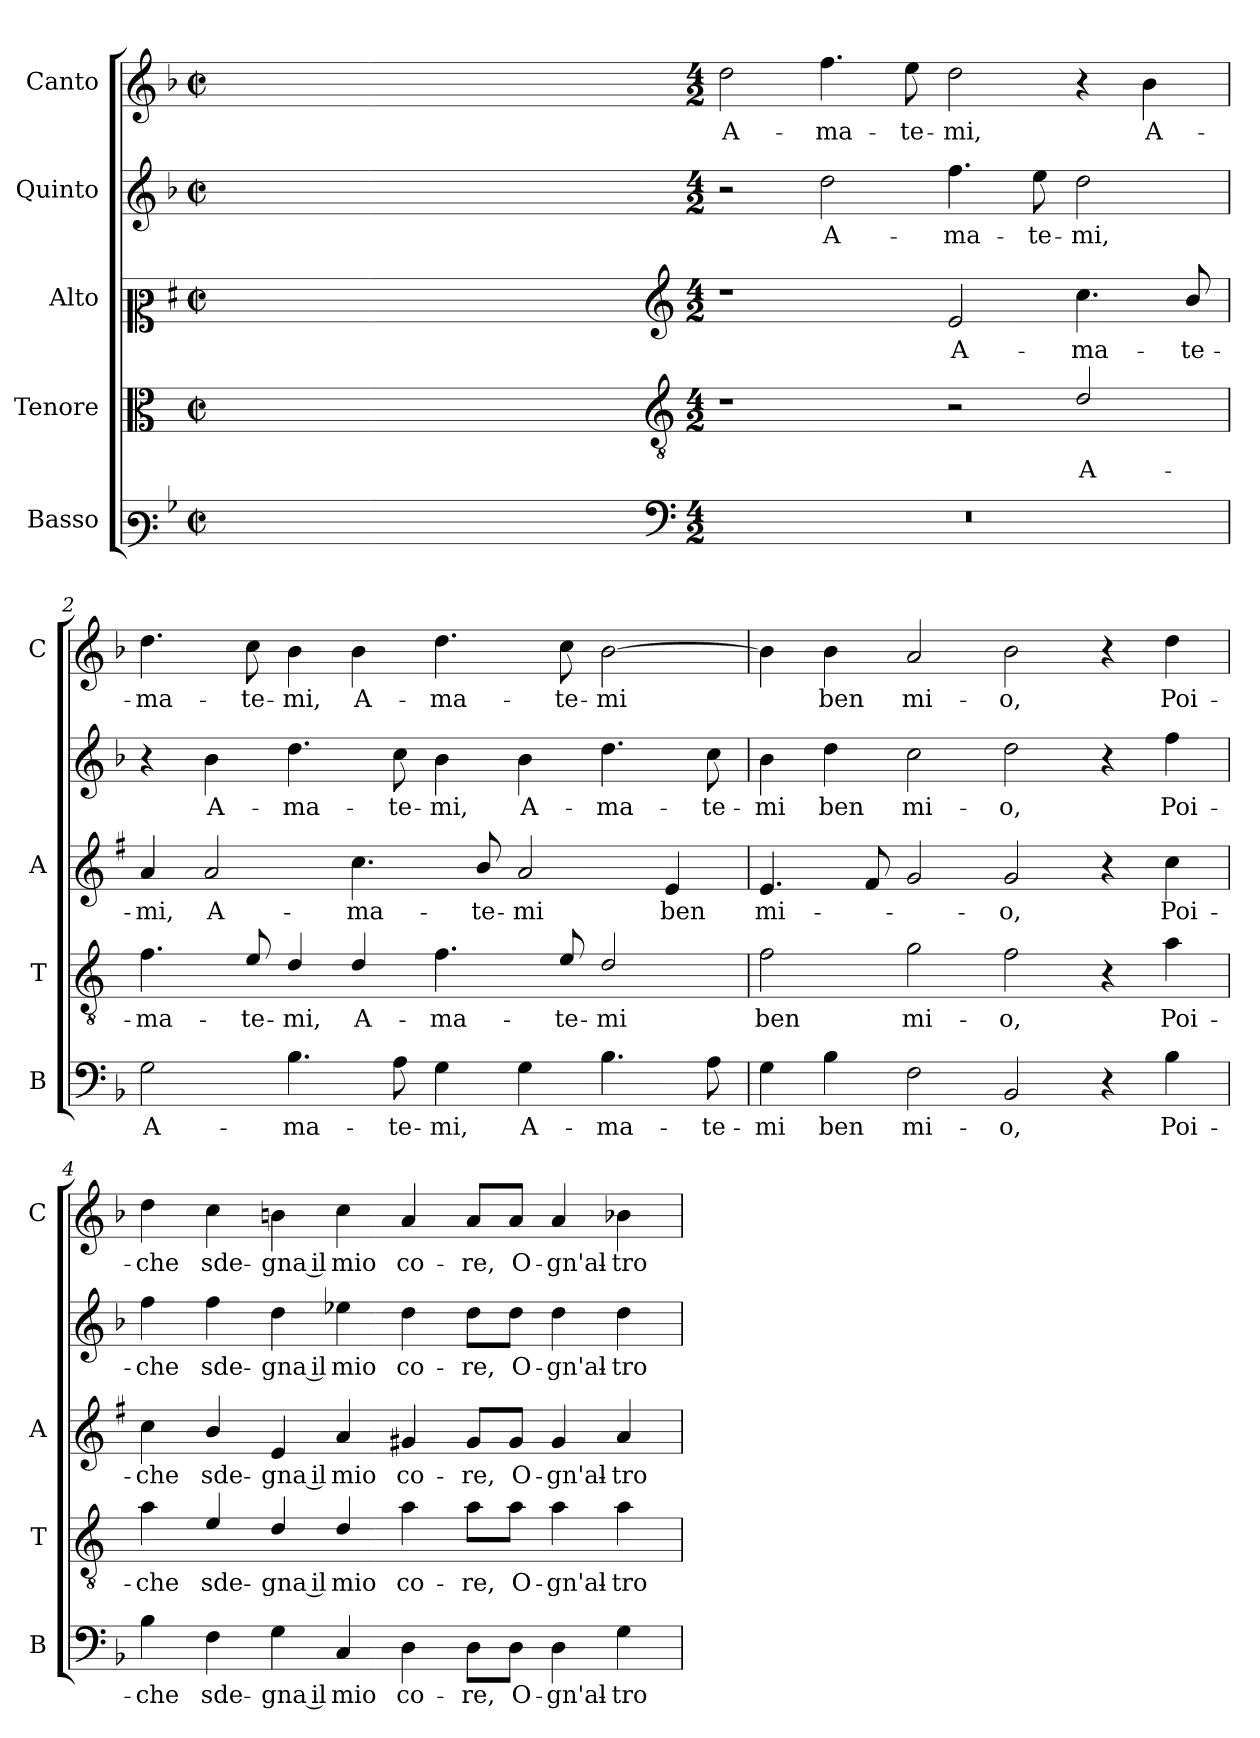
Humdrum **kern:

**kern	**text	**kern	**text	**kern	**text	**kern	**text	**kern	**text
*part5	*part5	*part4	*part4	*part3	*part3	*part2	*part2	*part1	*part1
*staff5	*staff5	*staff4	*staff4	*staff3	*staff3	*staff2	*staff2	*staff1	*staff1
*I"Basso	*	*I"Tenore	*	*I"Alto	*	*I"Quinto	*	*I"Canto	*
*I'B	*	*I'T	*	*I'A	*	*	*	*I'C	*
*clefF3	*	*clefC3	*	*clefC2	*	*clefG2	*	*clefG2	*
*	*	*ITrd4c7	*	*ITrd1c2	*	*	*	*	*
*k[b-]	*	*k[b-]	*	*k[b-]	*	*k[b-]	*	*k[b-]	*
*F:	*	*F:	*	*F:	*	*F:	*	*F:	*
*M2/2	*	*M2/2	*	*M2/2	*	*M2/2	*	*M2/2	*
*met(c|)	*	*met(c|)	*	*met(c|)	*	*met(c|)	*	*met(c|)	*
=	=	=	=	=	=	=	=	=	=
1ryy	.	1ryy	.	1ryy	.	1ryy	.	1ryy	.
=1X-	=1X-	=1X-	=1X-	=1X-	=1X-	=1X-	=1X-	=1X-	=1X-
4ryy	.	4ryy	.	4ryy	.	4ryy	.	4ryy	.
4ryy	.	4ryy	.	4ryy	.	4ryy	.	4ryy	.
4ryy	.	4ryy	.	4ryy	.	4ryy	.	4ryy	.
4ryy	.	4ryy	.	4ryy	.	4ryy	.	4ryy	.
=1-	=1-	=1-	=1-	=1-	=1-	=1-	=1-	=1-	=1-
*clefF4	*	*clefGv2	*	*clefG2	*	*	*	*	*
*M4/2	*	*M4/2	*	*M4/2	*	*M4/2	*	*M4/2	*
!	!	!	!	!	!	!	!	!	!LO:LY:b
0r	.	1r	.	1r	.	2r	.	2dd\	A-
!	!	!	!	!	!	!	!LO:LY:b	!	!LO:LY:b
.	.	.	.	.	.	2dd\	A-	4.ff\	-ma-
!	!	!	!	!	!	!	!	!	!LO:LY:b
.	.	.	.	.	.	.	.	8ee\	-te-
!	!	!	!	!	!LO:LY:b	!	!LO:LY:b	!	!LO:LY:b
.	.	2r	.	2d/	A-	4.ff\	-ma-	2dd\	-mi,
!	!	!	!	!	!	!	!LO:LY:b	!	!
.	.	.	.	.	.	8ee\	-te-	.	.
!	!	!	!LO:LY:b	!	!LO:LY:b	!	!LO:LY:b	!	!
.	.	2G/	A-	4.b-\	-ma-	2dd\	-mi,	4r	.
!	!	!	!	!	!	!	!	!	!LO:LY:b
.	.	.	.	.	.	.	.	4b-\	A-
!	!	!	!	!	!LO:LY:b	!	!	!	!
.	.	.	.	8a/	-te-	.	.	.	.
=2	=2	=2	=2	=2	=2	=2	=2	=2	=2
!	!LO:LY:b	!	!LO:LY:b	!	!LO:LY:b	!	!	!	!LO:LY:b
2G\	A-	4.B-\	-ma-	4g/	-mi,	4r	.	4.dd\	-ma-
!	!	!	!	!	!LO:LY:b	!	!LO:LY:b	!	!
.	.	.	.	2g/	A-	4b-\	A-	.	.
!	!	!	!LO:LY:b	!	!	!	!	!	!LO:LY:b
.	.	8A/	-te-	.	.	.	.	8cc\	-te-
!	!LO:LY:b	!	!LO:LY:b	!	!	!	!LO:LY:b	!	!LO:LY:b
4.B-\	-ma-	4G/	-mi,	.	.	4.dd\	-ma-	4b-\	-mi,
!	!	!	!LO:LY:b	!	!LO:LY:b	!	!	!	!LO:LY:b
.	.	4G/	A-	4.b-\	-ma-	.	.	4b-\	A-
!	!LO:LY:b	!	!	!	!	!	!LO:LY:b	!	!
8A\	-te-	.	.	.	.	8cc\	-te-	.	.
!	!LO:LY:b	!	!LO:LY:b	!	!	!	!LO:LY:b	!	!LO:LY:b
4G\	-mi,	4.B-\	-ma-	.	.	4b-\	-mi,	4.dd\	-ma-
!	!	!	!	!	!LO:LY:b	!	!	!	!
.	.	.	.	8a/	-te-	.	.	.	.
!	!LO:LY:b	!	!	!	!LO:LY:b	!	!LO:LY:b	!	!
4G\	A-	.	.	2g/	-mi	4b-\	A-	.	.
!	!	!	!LO:LY:b	!	!	!	!	!	!LO:LY:b
.	.	8A/	-te-	.	.	.	.	8cc\	-te-
!	!LO:LY:b	!	!LO:LY:b	!	!	!	!LO:LY:b	!	!LO:LY:b
4.B-\	-ma-	2G/	-mi	.	.	4.dd\	-ma-	[2b-\	-mi
!	!	!	!	!	!LO:LY:b	!	!	!	!
.	.	.	.	4d/	ben	.	.	.	.
!	!LO:LY:b	!	!	!	!	!	!LO:LY:b	!	!
8A\	-te-	.	.	.	.	8cc\	-te-	.	.
=3	=3	=3	=3	=3	=3	=3	=3	=3	=3
!	!LO:LY:b	!	!LO:LY:b	!	!LO:LY:b	!	!LO:LY:b	!	!
4G\	-mi	2B-\	ben	4.d/	mi-	4b-\	-mi	4b-\]	.
!	!LO:LY:b	!	!	!	!	!	!LO:LY:b	!	!LO:LY:b
4B-\	ben	.	.	.	.	4dd\	ben	4b-\	ben
.	.	.	.	8e/	.	.	.	.	.
!	!LO:LY:b	!	!LO:LY:b	!	!	!	!LO:LY:b	!	!LO:LY:b
2F\	mi-	2c\	mi-	2f/	.	2cc\	mi-	2a/	mi-
!	!LO:LY:b	!	!LO:LY:b	!	!LO:LY:b	!	!LO:LY:b	!	!LO:LY:b
2BB-/	-o,	2B-\	-o,	2f/	-o,	2dd\	-o,	2b-\	-o,
4r	.	4r	.	4r	.	4r	.	4r	.
!	!LO:LY:b	!	!LO:LY:b	!	!LO:LY:b	!	!LO:LY:b	!	!LO:LY:b
4B-\	Poi-	4d\	Poi-	4b-\	Poi-	4ff\	Poi-	4dd\	Poi-
!!LO:LB:g=z
=4	=4	=4	=4	=4	=4	=4	=4	=4	=4
!	!LO:LY:b	!	!LO:LY:b	!	!LO:LY:b	!	!LO:LY:b	!	!LO:LY:b
4B-\	-che	4d\	-che	4b-\	-che	4ff\	-che	4dd\	-che
!	!LO:LY:b	!	!LO:LY:b	!	!LO:LY:b	!	!LO:LY:b	!	!LO:LY:b
4F\	sde-	4A/	sde-	4a/	sde-	4ff\	sde-	4cc\	sde-
!	!LO:LY:b	!	!LO:LY:b	!	!LO:LY:b	!	!LO:LY:b	!	!LO:LY:b
4G\	-gna il	4G/	-gna il	4d/	-gna il	4dd\	-gna il	4bn\	-gna il
!	!LO:LY:b	!	!LO:LY:b	!	!LO:LY:b	!	!LO:LY:b	!	!LO:LY:b
4C/	mio	4G/	mio	4g/	mio	4ee-X\	mio	4cc\	mio
!	!LO:LY:b	!	!LO:LY:b	!	!LO:LY:b	!	!LO:LY:b	!	!LO:LY:b
4D\	co-	4d\	co-	4f#X/	co-	4dd\	co-	4a/	co-
!	!LO:LY:b	!	!LO:LY:b	!	!LO:LY:b	!	!LO:LY:b	!	!LO:LY:b
8D\L	-re,	8d\L	-re,	8f#/L	-re,	8dd\L	-re,	8a/L	-re,
!	!LO:LY:b	!	!LO:LY:b	!	!LO:LY:b	!	!LO:LY:b	!	!LO:LY:b
8D\J	O-	8d\J	O-	8f#/J	O-	8dd\J	O-	8a/J	O-
!	!LO:LY:b	!	!LO:LY:b	!	!LO:LY:b	!	!LO:LY:b	!	!LO:LY:b
4D\	-gn'al-	4d\	-gn'al-	4f#/	-gn'al-	4dd\	-gn'al-	4a/	-gn'al-
!	!LO:LY:b	!	!LO:LY:b	!	!LO:LY:b	!	!LO:LY:b	!	!LO:LY:b
4G\	-tro	4d\	-tro	4g/	-tro	4dd\	-tro	4b-X\	-tro
=	=	=	=	=	=	=	=	=	=
*-	*-	*-	*-	*-	*-	*-	*-	*-	*-
